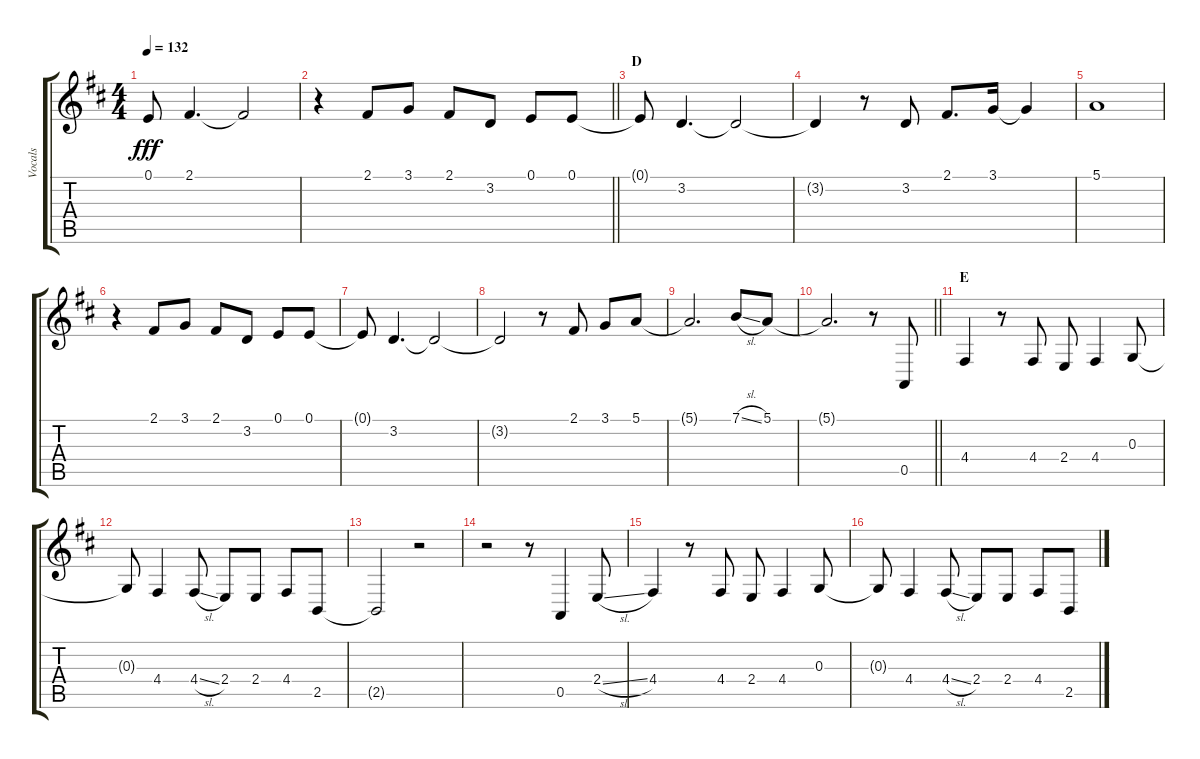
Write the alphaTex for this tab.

\track ("Vocals" "Vocals") {instrument voiceoohs}
\staff {score tabs}
\tuning (E4 B3 G3 D3 A2 E2) {hide}
\ts (4 4)
\tempo 132
\clef g2
\ks d
0.1.8{dy fff} 2.1.4{d} 2.1{t}.2 |
\barLineRight lightlight
r.4 2.1.8 3.1.8 2.1.8 3.2.8 0.1.8 0.1.8 |
\section ("" "D")
0.1{t}.8 3.2.4{d} 3.2{t}.2 |
3.2{t}.4 r.8 3.2.8 2.1.8{d} 3.1.16 3.1{t}.4 |
5.1.1 |
r.4 2.1.8 3.1.8 2.1.8 3.2.8 0.1.8 0.1.8 |
0.1{t}.8 3.2.4{d} 3.2{t}.2 |
3.2{t}.2 r.8 2.1.8 3.1.8 5.1.8 |
5.1{t}.2{d} 7.1{sl}.8 5.1.8 |
\barLineRight lightlight
5.1{t}.2{d} r.8 0.5.8 |
\section ("" "E")
4.4.4 r.8 4.4.8 2.4.8 4.4.4 0.3.8 |
0.3{t}.8 4.4.4 4.4{sl}.8 2.4.8 2.4.8 4.4.8 2.5.8 |
2.5{t}.2 r.2 |
r.2 r.8 0.5.4 2.4{sl}.8 |
4.4.4 r.8 4.4.8 2.4.8 4.4.4 0.3.8 |
0.3{t}.8 4.4.4 4.4{sl}.8 2.4.8 2.4.8 4.4.8 2.5.8
